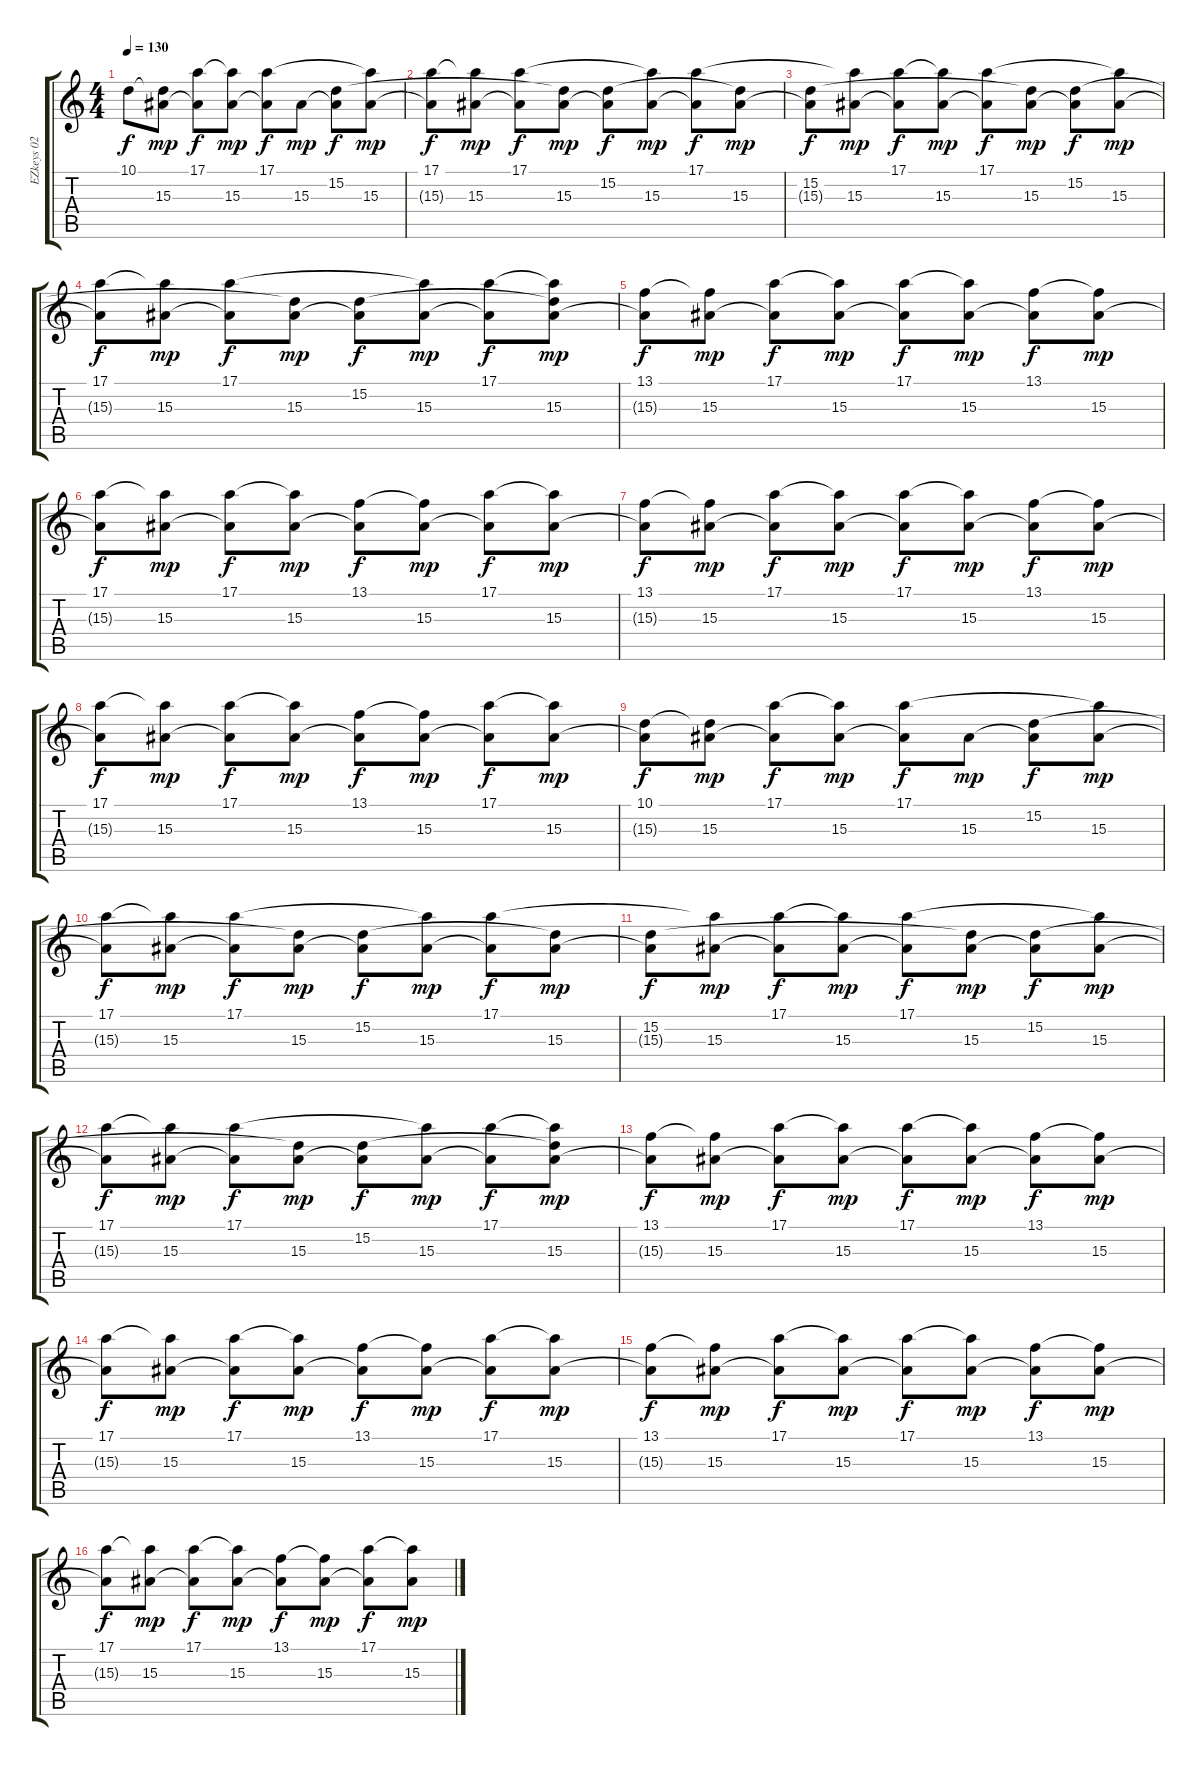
\track ("EZkeys 02" "EZkeys 02") {instrument brightacousticpiano}
\staff {score tabs}
\tuning (E4 B3 G3 D3 A2 E2) {hide}
\ts (4 4)
\tempo 130
\clef g2
\ks c
10.1.8{dy f instrument brightacousticpiano} (10.1{t} 15.3).8{dy mp} (17.1 15.3{t}).8{dy f} (17.1{t} 15.3).8{dy mp} (17.1 15.3{t}).8{dy f} 15.3.8{dy mp} (15.2 15.3{t}).8{dy f} (17.1{t} 15.3).8{dy mp} |
(17.1 15.3{t}).8{dy f} (17.1{t} 15.3).8{dy mp} (17.1 15.3{t}).8{dy f} (15.2{t} 15.3).8{dy mp} (15.2 15.3{t}).8{dy f} (17.1{t} 15.3).8{dy mp} (17.1 15.3{t}).8{dy f} (15.2{t} 15.3).8{dy mp} |
(15.2 15.3{t}).8{dy f} (17.1{t} 15.3).8{dy mp} (17.1 15.3{t}).8{dy f} (17.1{t} 15.3).8{dy mp} (17.1 15.3{t}).8{dy f} (15.2{t} 15.3).8{dy mp} (15.2 15.3{t}).8{dy f} (17.1{t} 15.3).8{dy mp} |
(17.1 15.3{t}).8{dy f} (17.1{t} 15.3).8{dy mp} (17.1 15.3{t}).8{dy f} (15.2{t} 15.3).8{dy mp} (15.2 15.3{t}).8{dy f} (17.1{t} 15.3).8{dy mp} (17.1 15.3{t}).8{dy f} (17.1{t} 15.2{t} 15.3).8{dy mp} |
(13.1 15.3{t}).8{dy f} (13.1{t} 15.3).8{dy mp} (17.1 15.3{t}).8{dy f} (17.1{t} 15.3).8{dy mp} (17.1 15.3{t}).8{dy f} (17.1{t} 15.3).8{dy mp} (13.1 15.3{t}).8{dy f} (13.1{t} 15.3).8{dy mp} |
(17.1 15.3{t}).8{dy f} (17.1{t} 15.3).8{dy mp} (17.1 15.3{t}).8{dy f} (17.1{t} 15.3).8{dy mp} (13.1 15.3{t}).8{dy f} (13.1{t} 15.3).8{dy mp} (17.1 15.3{t}).8{dy f} (17.1{t} 15.3).8{dy mp} |
(13.1 15.3{t}).8{dy f} (13.1{t} 15.3).8{dy mp} (17.1 15.3{t}).8{dy f} (17.1{t} 15.3).8{dy mp} (17.1 15.3{t}).8{dy f} (17.1{t} 15.3).8{dy mp} (13.1 15.3{t}).8{dy f} (13.1{t} 15.3).8{dy mp} |
(17.1 15.3{t}).8{dy f} (17.1{t} 15.3).8{dy mp} (17.1 15.3{t}).8{dy f} (17.1{t} 15.3).8{dy mp} (13.1 15.3{t}).8{dy f} (13.1{t} 15.3).8{dy mp} (17.1 15.3{t}).8{dy f} (17.1{t} 15.3).8{dy mp} |
(10.1 15.3{t}).8{dy f} (10.1{t} 15.3).8{dy mp} (17.1 15.3{t}).8{dy f} (17.1{t} 15.3).8{dy mp} (17.1 15.3{t}).8{dy f} 15.3.8{dy mp} (15.2 15.3{t}).8{dy f} (17.1{t} 15.3).8{dy mp} |
(17.1 15.3{t}).8{dy f} (17.1{t} 15.3).8{dy mp} (17.1 15.3{t}).8{dy f} (15.2{t} 15.3).8{dy mp} (15.2 15.3{t}).8{dy f} (17.1{t} 15.3).8{dy mp} (17.1 15.3{t}).8{dy f} (15.2{t} 15.3).8{dy mp} |
(15.2 15.3{t}).8{dy f} (17.1{t} 15.3).8{dy mp} (17.1 15.3{t}).8{dy f} (17.1{t} 15.3).8{dy mp} (17.1 15.3{t}).8{dy f} (15.2{t} 15.3).8{dy mp} (15.2 15.3{t}).8{dy f} (17.1{t} 15.3).8{dy mp} |
(17.1 15.3{t}).8{dy f} (17.1{t} 15.3).8{dy mp} (17.1 15.3{t}).8{dy f} (15.2{t} 15.3).8{dy mp} (15.2 15.3{t}).8{dy f} (17.1{t} 15.3).8{dy mp} (17.1 15.3{t}).8{dy f} (17.1{t} 15.2{t} 15.3).8{dy mp} |
(13.1 15.3{t}).8{dy f} (13.1{t} 15.3).8{dy mp} (17.1 15.3{t}).8{dy f} (17.1{t} 15.3).8{dy mp} (17.1 15.3{t}).8{dy f} (17.1{t} 15.3).8{dy mp} (13.1 15.3{t}).8{dy f} (13.1{t} 15.3).8{dy mp} |
(17.1 15.3{t}).8{dy f} (17.1{t} 15.3).8{dy mp} (17.1 15.3{t}).8{dy f} (17.1{t} 15.3).8{dy mp} (13.1 15.3{t}).8{dy f} (13.1{t} 15.3).8{dy mp} (17.1 15.3{t}).8{dy f} (17.1{t} 15.3).8{dy mp} |
(13.1 15.3{t}).8{dy f} (13.1{t} 15.3).8{dy mp} (17.1 15.3{t}).8{dy f} (17.1{t} 15.3).8{dy mp} (17.1 15.3{t}).8{dy f} (17.1{t} 15.3).8{dy mp} (13.1 15.3{t}).8{dy f} (13.1{t} 15.3).8{dy mp} |
(17.1 15.3{t}).8{dy f} (17.1{t} 15.3).8{dy mp} (17.1 15.3{t}).8{dy f} (17.1{t} 15.3).8{dy mp} (13.1 15.3{t}).8{dy f} (13.1{t} 15.3).8{dy mp} (17.1 15.3{t}).8{dy f} (17.1{t} 15.3).8{dy mp}
